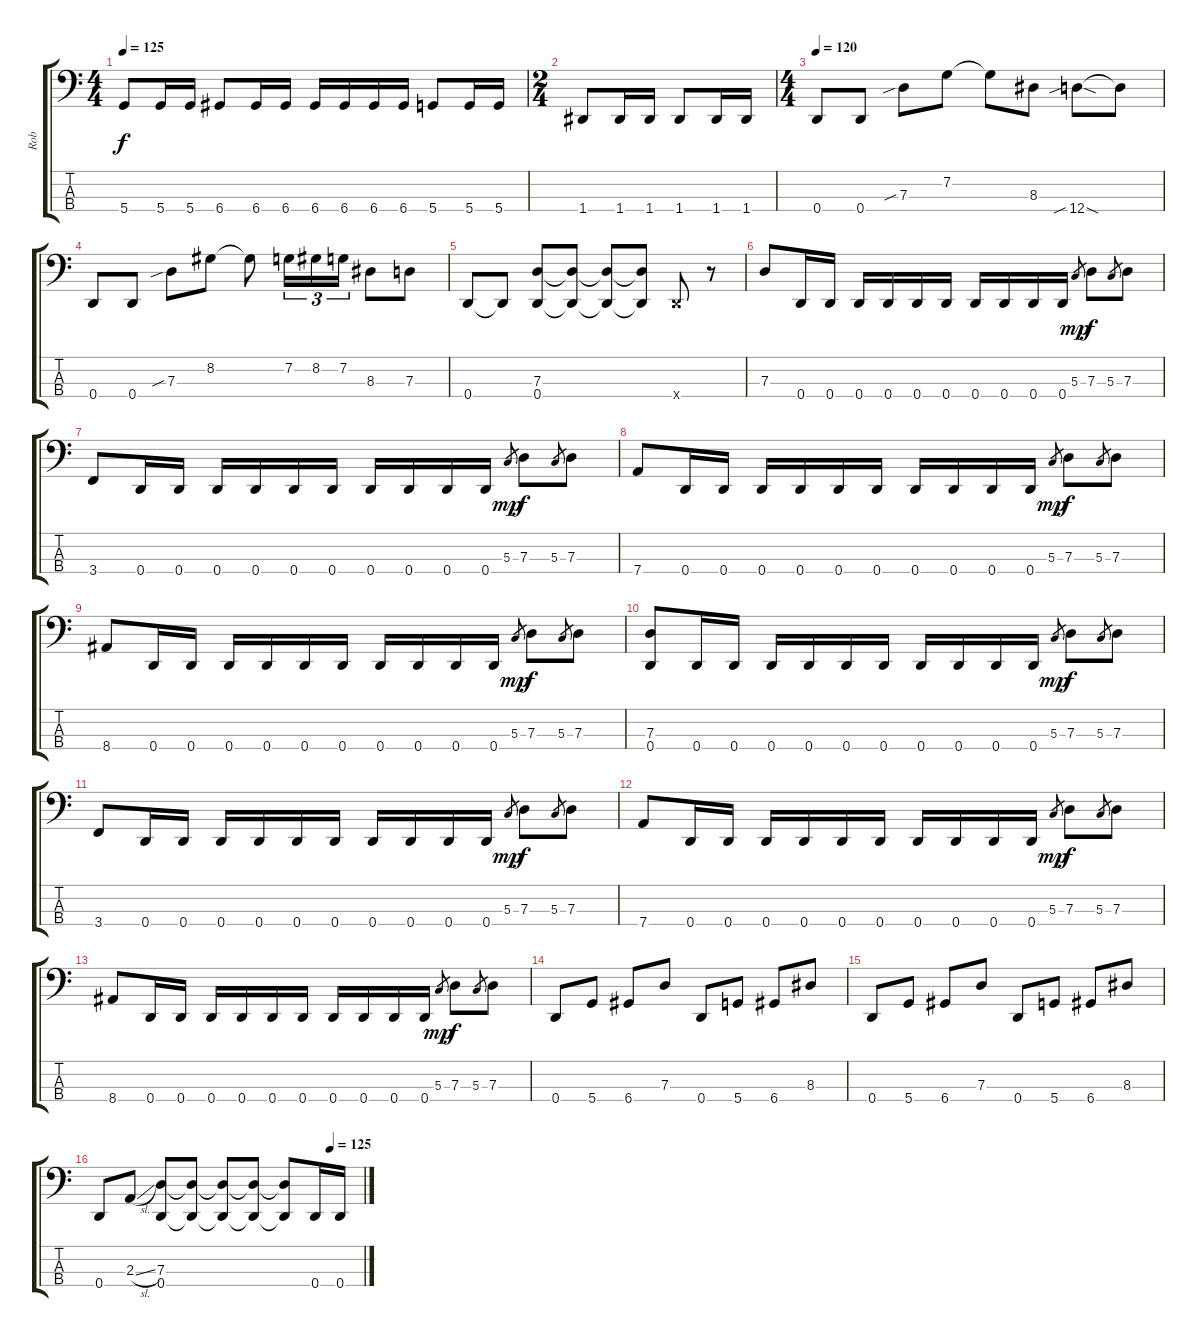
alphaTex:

\track ("Rob" "Rob") {instrument electricbassfinger}
\staff {score tabs}
\tuning (F2 C2 G1 D1) {hide}
\ts (4 4)
\tempo 125
\clef f4
\ks c
5.4.8{dy f} 5.4.16 5.4.16 6.4.8 6.4.16 6.4.16 6.4.16 6.4.16 6.4.16 6.4.16 5.4.8 5.4.16 5.4.16 |
\ts (2 4)
1.4.8 1.4.16 1.4.16 1.4.8 1.4.16 1.4.16 |
\ts (4 4)
\tempo 120
0.4.8 0.4.8 7.3{sib}.8 7.2.8 7.2{t}.8 8.3.8 12.4{sib sod}.8 12.4{t}.8 |
0.4.8 0.4.8 7.3{sib}.8 8.2.8 8.2{t}.8 7.2.16{tu (3 2)} 8.2.16{tu (3 2)} 7.2.16{tu (3 2)} 8.3.8 7.3.8 |
0.4.8 0.4{t}.8 (7.3 0.4).8 (7.3{t} 0.4{t}).8 (7.3{t} 0.4{t}).8 (7.3{t} 0.4{t}).8 0.4{x}.8 r.8 |
7.3.8 0.4.16 0.4.16 0.4.16 0.4.16 0.4.16 0.4.16 0.4.16 0.4.16 0.4.16 0.4.16 5.3.8{gr dy mp} 7.3.8{dy f} 5.3.8{gr} 7.3.8 |
3.4.8 0.4.16 0.4.16 0.4.16 0.4.16 0.4.16 0.4.16 0.4.16 0.4.16 0.4.16 0.4.16 5.3.8{gr dy mp} 7.3.8{dy f} 5.3.8{gr} 7.3.8 |
7.4.8 0.4.16 0.4.16 0.4.16 0.4.16 0.4.16 0.4.16 0.4.16 0.4.16 0.4.16 0.4.16 5.3.8{gr dy mp} 7.3.8{dy f} 5.3.8{gr} 7.3.8 |
8.4.8 0.4.16 0.4.16 0.4.16 0.4.16 0.4.16 0.4.16 0.4.16 0.4.16 0.4.16 0.4.16 5.3.8{gr dy mp} 7.3.8{dy f} 5.3.8{gr} 7.3.8 |
(7.3 0.4).8 0.4.16 0.4.16 0.4.16 0.4.16 0.4.16 0.4.16 0.4.16 0.4.16 0.4.16 0.4.16 5.3.8{gr dy mp} 7.3.8{dy f} 5.3.8{gr} 7.3.8 |
3.4.8 0.4.16 0.4.16 0.4.16 0.4.16 0.4.16 0.4.16 0.4.16 0.4.16 0.4.16 0.4.16 5.3.8{gr dy mp} 7.3.8{dy f} 5.3.8{gr} 7.3.8 |
7.4.8 0.4.16 0.4.16 0.4.16 0.4.16 0.4.16 0.4.16 0.4.16 0.4.16 0.4.16 0.4.16 5.3.8{gr dy mp} 7.3.8{dy f} 5.3.8{gr} 7.3.8 |
8.4.8 0.4.16 0.4.16 0.4.16 0.4.16 0.4.16 0.4.16 0.4.16 0.4.16 0.4.16 0.4.16 5.3.8{gr dy mp} 7.3.8{dy f} 5.3.8{gr} 7.3.8 |
0.4.8 5.4.8 6.4.8 7.3.8 0.4.8 5.4.8 6.4.8 8.3.8 |
0.4.8 5.4.8 6.4.8 7.3.8 0.4.8 5.4.8 6.4.8 8.3.8 |
\tempo (125 0.875)
0.4.8 2.3{sl}.8 (7.3 0.4).8 (7.3{t} 0.4{t}).8 (7.3{t} 0.4{t}).8 (7.3{t} 0.4{t}).8 (7.3{t} 0.4{t}).8 0.4.16 0.4.16
